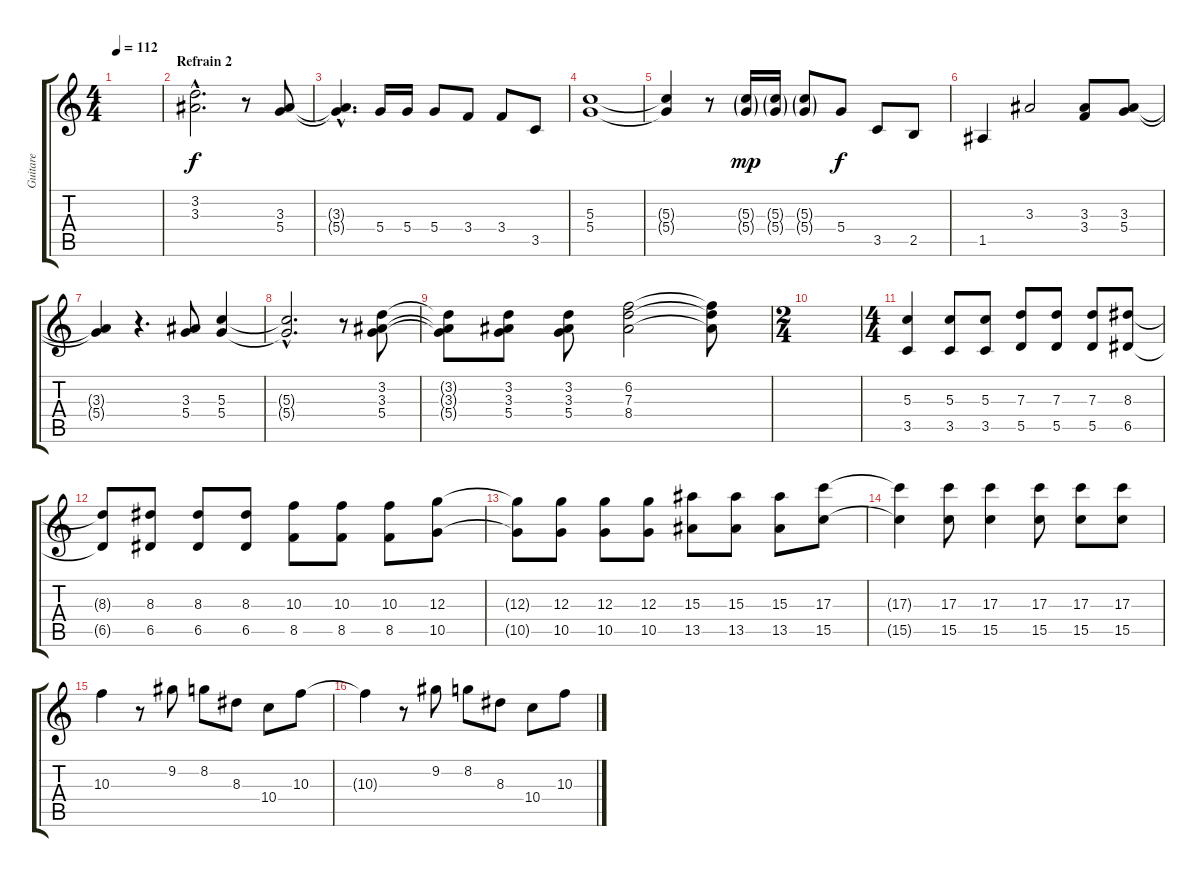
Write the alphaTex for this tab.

\track ("Guitare" "Guitare") {instrument electricguitarmuted}
\staff {score tabs}
\tuning (E4 B3 G3 D3 A2 E2) {hide}
\ts (4 4)
\tempo 112
\clef g2
\ks c
|
\section ("" "Refrain 2")
(3.2{hac} 3.3{hac}).2{d} r.8 (3.3 5.4).8 |
(3.3{hac t} 5.4{hac t}).4{d} 5.4.16 5.4.16 5.4.8 3.4.8 3.4.8 3.5.8 |
(5.3 5.4).1 |
(5.3{t} 5.4{t}).4 r.8 (5.3{g} 5.4{g}).16{dy mp} (5.3{g} 5.4{g}).16 (5.3{g} 5.4{g}).8 5.4.8{dy f} 3.5.8 2.5.8 |
1.5.4 3.3.2 (3.3 3.4).8 (3.3 5.4).8 |
(3.3{t} 5.4{t}).4 r.4{d} (3.3 5.4).8 (5.3 5.4).4 |
(5.3{hac t} 5.4{hac t}).2{d} r.8 (3.2 3.3 5.4).8 |
(3.2{t} 3.3{t} 5.4{t}).8 (3.2 3.3 5.4).8 (3.2 3.3 5.4).8 (6.2 7.3 8.4).2 (6.2{t} 7.3{t} 8.4{t}).8 |
\ts (2 4)
|
\ts (4 4)
(5.3 3.5).4 (5.3 3.5).8 (5.3 3.5).8 (7.3 5.5).8 (7.3 5.5).8 (7.3 5.5).8 (8.3 6.5).8 |
(8.3{t} 6.5{t}).8 (8.3 6.5).8 (8.3 6.5).8 (8.3 6.5).8 (10.3 8.5).8 (10.3 8.5).8 (10.3 8.5).8 (12.3 10.5).8 |
(12.3{t} 10.5{t}).8 (12.3 10.5).8 (12.3 10.5).8 (12.3 10.5).8 (15.3 13.5).8 (15.3 13.5).8 (15.3 13.5).8 (17.3 15.5).8 |
(17.3{t} 15.5{t}).4 (17.3 15.5).8 (17.3 15.5).4 (17.3 15.5).8 (17.3 15.5).8 (17.3 15.5).8 |
10.3.4 r.8 9.2.8 8.2.8 8.3.8 10.4.8 10.3.8 |
10.3{t}.4 r.8 9.2.8 8.2.8 8.3.8 10.4.8 10.3.8
